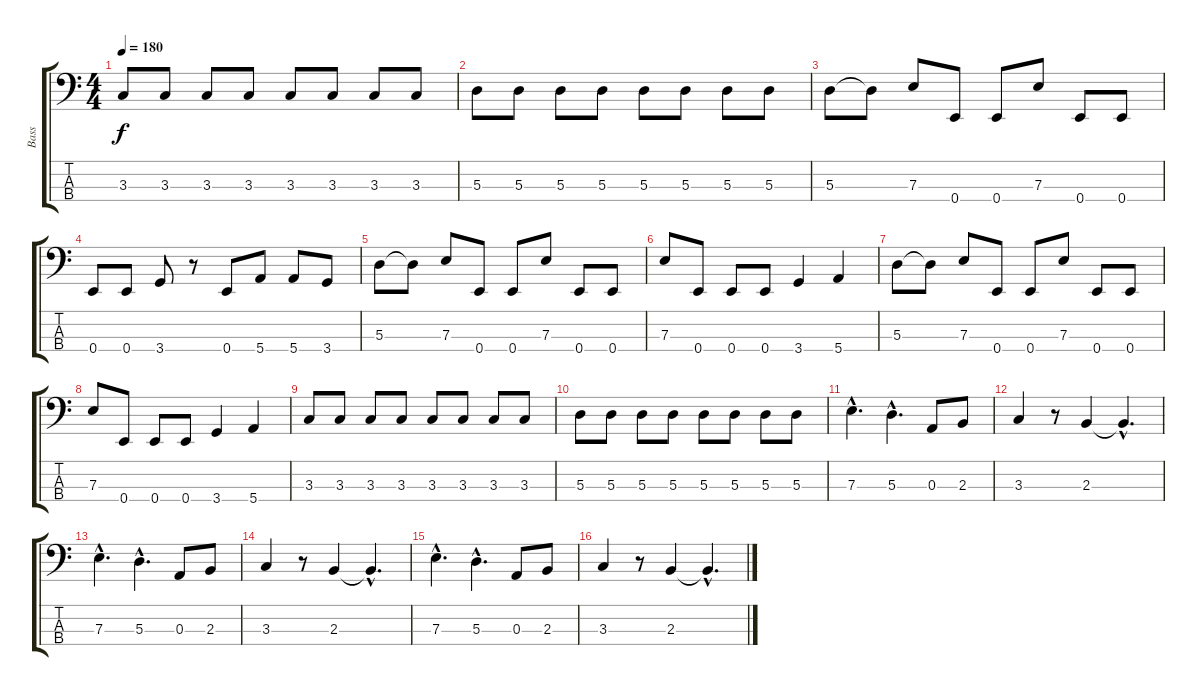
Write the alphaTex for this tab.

\track ("Bass" "Bass") {instrument electricbassfinger}
\staff {score tabs}
\tuning (G2 D2 A1 E1) {hide}
\ts (4 4)
\tempo 180
\clef f4
\ks c
3.3.8{dy f} 3.3.8 3.3.8 3.3.8 3.3.8 3.3.8 3.3.8 3.3.8 |
5.3.8 5.3.8 5.3.8 5.3.8 5.3.8 5.3.8 5.3.8 5.3.8 |
5.3.8 5.3{t}.8 7.3.8 0.4.8 0.4.8 7.3.8 0.4.8 0.4.8 |
0.4.8 0.4.8 3.4.8 r.8 0.4.8 5.4.8 5.4.8 3.4.8 |
5.3.8 5.3{t}.8 7.3.8 0.4.8 0.4.8 7.3.8 0.4.8 0.4.8 |
7.3.8 0.4.8 0.4.8 0.4.8 3.4.4 5.4.4 |
5.3.8 5.3{t}.8 7.3.8 0.4.8 0.4.8 7.3.8 0.4.8 0.4.8 |
7.3.8 0.4.8 0.4.8 0.4.8 3.4.4 5.4.4 |
3.3.8 3.3.8 3.3.8 3.3.8 3.3.8 3.3.8 3.3.8 3.3.8 |
5.3.8 5.3.8 5.3.8 5.3.8 5.3.8 5.3.8 5.3.8 5.3.8 |
7.3{hac}.4{d} 5.3{hac}.4{d} 0.3.8 2.3.8 |
3.3.4 r.8 2.3.4 2.3{hac t}.4{d} |
7.3{hac}.4{d} 5.3{hac}.4{d} 0.3.8 2.3.8 |
3.3.4 r.8 2.3.4 2.3{hac t}.4{d} |
7.3{hac}.4{d} 5.3{hac}.4{d} 0.3.8 2.3.8 |
3.3.4 r.8 2.3.4 2.3{hac t}.4{d}
